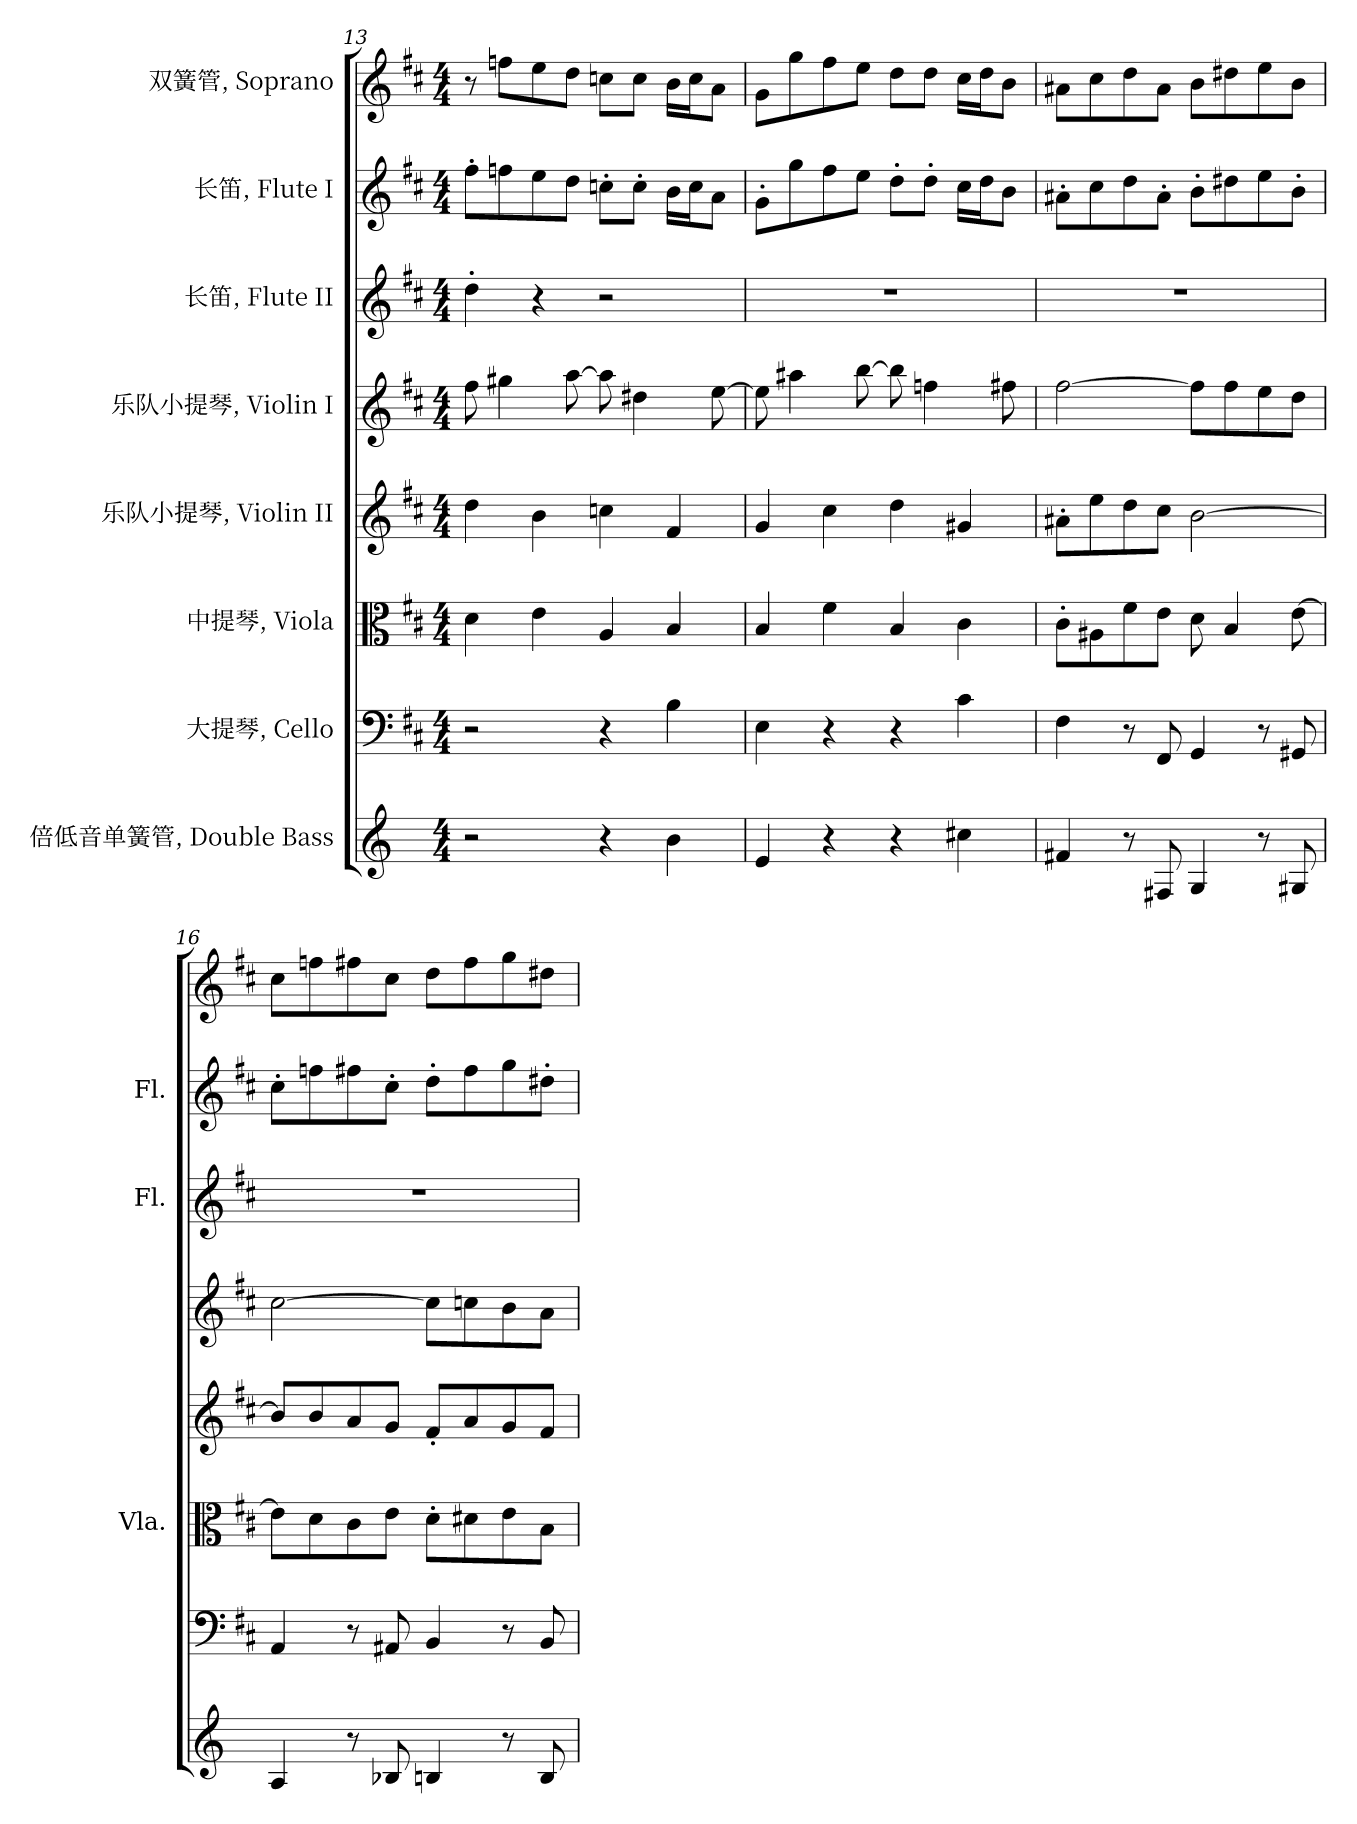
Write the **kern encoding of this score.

**kern	**kern	**kern	**kern	**kern	**kern	**kern	**kern
*part8	*part7	*part6	*part5	*part4	*part3	*part2	*part1
*staff8	*staff7	*staff6	*staff5	*staff4	*staff3	*staff2	*staff1
*I"倍低音单簧管, Double Bass	*I"大提琴, Cello	*I"中提琴, Viola	*I"乐队小提琴, Violin II	*I"乐队小提琴, Violin I	*I"长笛, Flute II	*I"长笛, Flute I	*I"双簧管, Soprano
*	*	*I'Vla.	*	*	*I'Fl.	*I'Fl.	*
*clefG2	*clefF4	*clefC3	*clefG2	*clefG2	*clefG2	*clefG2	*clefG2
*ITrd15c26	*	*	*	*	*	*	*
*k[]	*k[f#c#]	*k[f#c#]	*k[f#c#]	*k[f#c#]	*k[f#c#]	*k[f#c#]	*k[f#c#]
*M4/4	*M4/4	*M4/4	*M4/4	*M4/4	*M4/4	*M4/4	*M4/4
=13	=13	=13	=13	=13	=13	=13	=13
2r	2r	4d\	4dd\	8ff#\	4dd'\	8ff#'\L	8r
.	.	.	.	4gg#X\	.	8ffn\	8ffn\L
.	.	4e\	4b\	.	4r	8ee\	8ee\
.	.	.	.	[8aa\	.	8dd\J	8dd\J
4r	4r	4A/	4ccn\	8aa\]	2r	8ccn'\L	8ccn\L
.	.	.	.	4dd#X\	.	8cc'\J	8cc\J
4BB\	4B\	4B/	4f#/	.	.	16b\LL	16b\LL
.	.	.	.	.	.	16cc\J	16cc\J
.	.	.	.	[8ee\	.	8a\J	8a\J
=14	=14	=14	=14	=14	=14	=14	=14
4EE/	4E\	4B/	4g/	8ee\]	1r	8g'\L	8g\L
.	.	.	.	4aa#X\	.	8gg\	8gg\
4r	4r	4f#\	4cc#\	.	.	8ff#\	8ff#\
.	.	.	.	[8bb\	.	8ee\J	8ee\J
4r	4r	4B/	4dd\	8bb\]	.	8dd'\L	8dd\L
.	.	.	.	4ffn\	.	8dd'\J	8dd\J
4C#X\	4c#\	4c#\	4g#X/	.	.	16cc#\LL	16cc#\LL
.	.	.	.	.	.	16dd\J	16dd\J
.	.	.	.	8ff#X\	.	8b\J	8b\J
!!LO:PB:g=z
=15	=15	=15	=15	=15	=15	=15	=15
4FF#X/	4F#\	8c#'\L	8a#X'\L	[2ff#\	1r	8a#X'\L	8a#X\L
.	.	8A#X\	8ee\	.	.	8cc#\	8cc#\
8r	8r	8f#\	8dd\	.	.	8dd\	8dd\
8FFF#X/	8FF#/	8e\J	8cc#\J	.	.	8a#'\J	8a#\J
4GGG/	4GG/	8d\	[2b\	8ff#\L]	.	8b'\L	8b\L
.	.	4B/	.	8ff#\	.	8dd#X\	8dd#X\
8r	8r	.	.	8ee\	.	8ee\	8ee\
8GGG#X/	8GG#X/	[8e\	.	8dd\J	.	8b'\J	8b\J
=16	=16	=16	=16	=16	=16	=16	=16
4AAA/	4AA/	8e\L]	8b/L]	[2cc#\	1r	8cc#'\L	8cc#\L
.	.	8d\	8b/	.	.	8ffn\	8ffn\
8r	8r	8c#\	8a/	.	.	8ff#X\	8ff#X\
8BBB-X/	8AA#X/	8e\J	8g/J	.	.	8cc#'\J	8cc#\J
4BBBn/	4BB/	8d'\L	8f#'/L	8cc#\L]	.	8dd'\L	8dd\L
.	.	8d#X\	8a/	8ccn\	.	8ff#\	8ff#\
8r	8r	8e\	8g/	8b\	.	8gg\	8gg\
8BBB/	8BB/	8B\J	8f#/J	8a\J	.	8dd#X'\J	8dd#X\J
=	=	=	=	=	=	=	=
*-	*-	*-	*-	*-	*-	*-	*-
